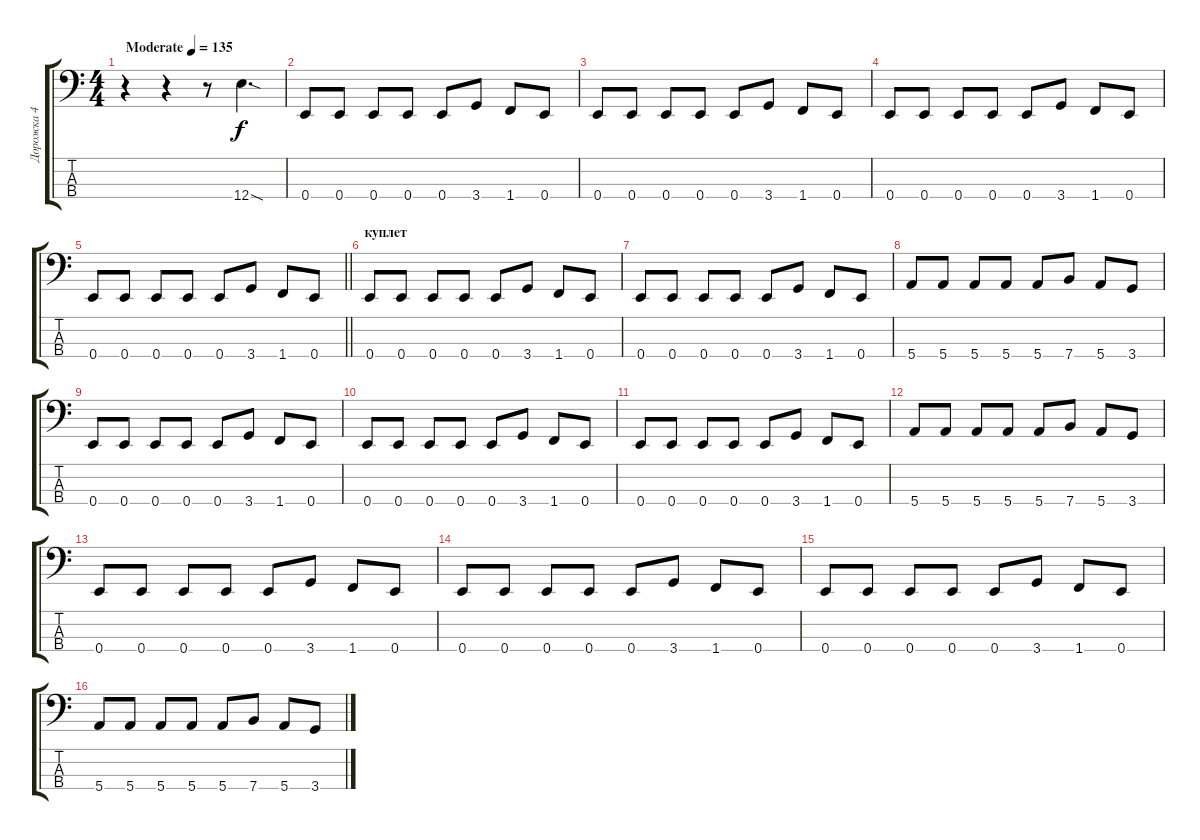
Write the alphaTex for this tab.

\track ("Дорожка 4" "Дорожка 4") {instrument electricbassfinger}
\staff {score tabs}
\tuning (G2 D2 A1 E1) {hide}
\ts (4 4)
\tempo (135 "Moderate")
\clef f4
\ks c
r.4{dy f instrument electricbassfinger} r.4 r.8 12.4{sod}.4{d} |
0.4.8 0.4.8 0.4.8 0.4.8 0.4.8 3.4.8 1.4.8 0.4.8 |
0.4.8 0.4.8 0.4.8 0.4.8 0.4.8 3.4.8 1.4.8 0.4.8 |
0.4.8 0.4.8 0.4.8 0.4.8 0.4.8 3.4.8 1.4.8 0.4.8 |
\barLineRight lightlight
0.4.8 0.4.8 0.4.8 0.4.8 0.4.8 3.4.8 1.4.8 0.4.8 |
\section ("" "куплет")
0.4.8 0.4.8 0.4.8 0.4.8 0.4.8 3.4.8 1.4.8 0.4.8 |
0.4.8 0.4.8 0.4.8 0.4.8 0.4.8 3.4.8 1.4.8 0.4.8 |
5.4.8 5.4.8 5.4.8 5.4.8 5.4.8 7.4.8 5.4.8 3.4.8 |
0.4.8 0.4.8 0.4.8 0.4.8 0.4.8 3.4.8 1.4.8 0.4.8 |
0.4.8 0.4.8 0.4.8 0.4.8 0.4.8 3.4.8 1.4.8 0.4.8 |
0.4.8 0.4.8 0.4.8 0.4.8 0.4.8 3.4.8 1.4.8 0.4.8 |
5.4.8 5.4.8 5.4.8 5.4.8 5.4.8 7.4.8 5.4.8 3.4.8 |
0.4.8 0.4.8 0.4.8 0.4.8 0.4.8 3.4.8 1.4.8 0.4.8 |
0.4.8 0.4.8 0.4.8 0.4.8 0.4.8 3.4.8 1.4.8 0.4.8 |
0.4.8 0.4.8 0.4.8 0.4.8 0.4.8 3.4.8 1.4.8 0.4.8 |
5.4.8 5.4.8 5.4.8 5.4.8 5.4.8 7.4.8 5.4.8 3.4.8
